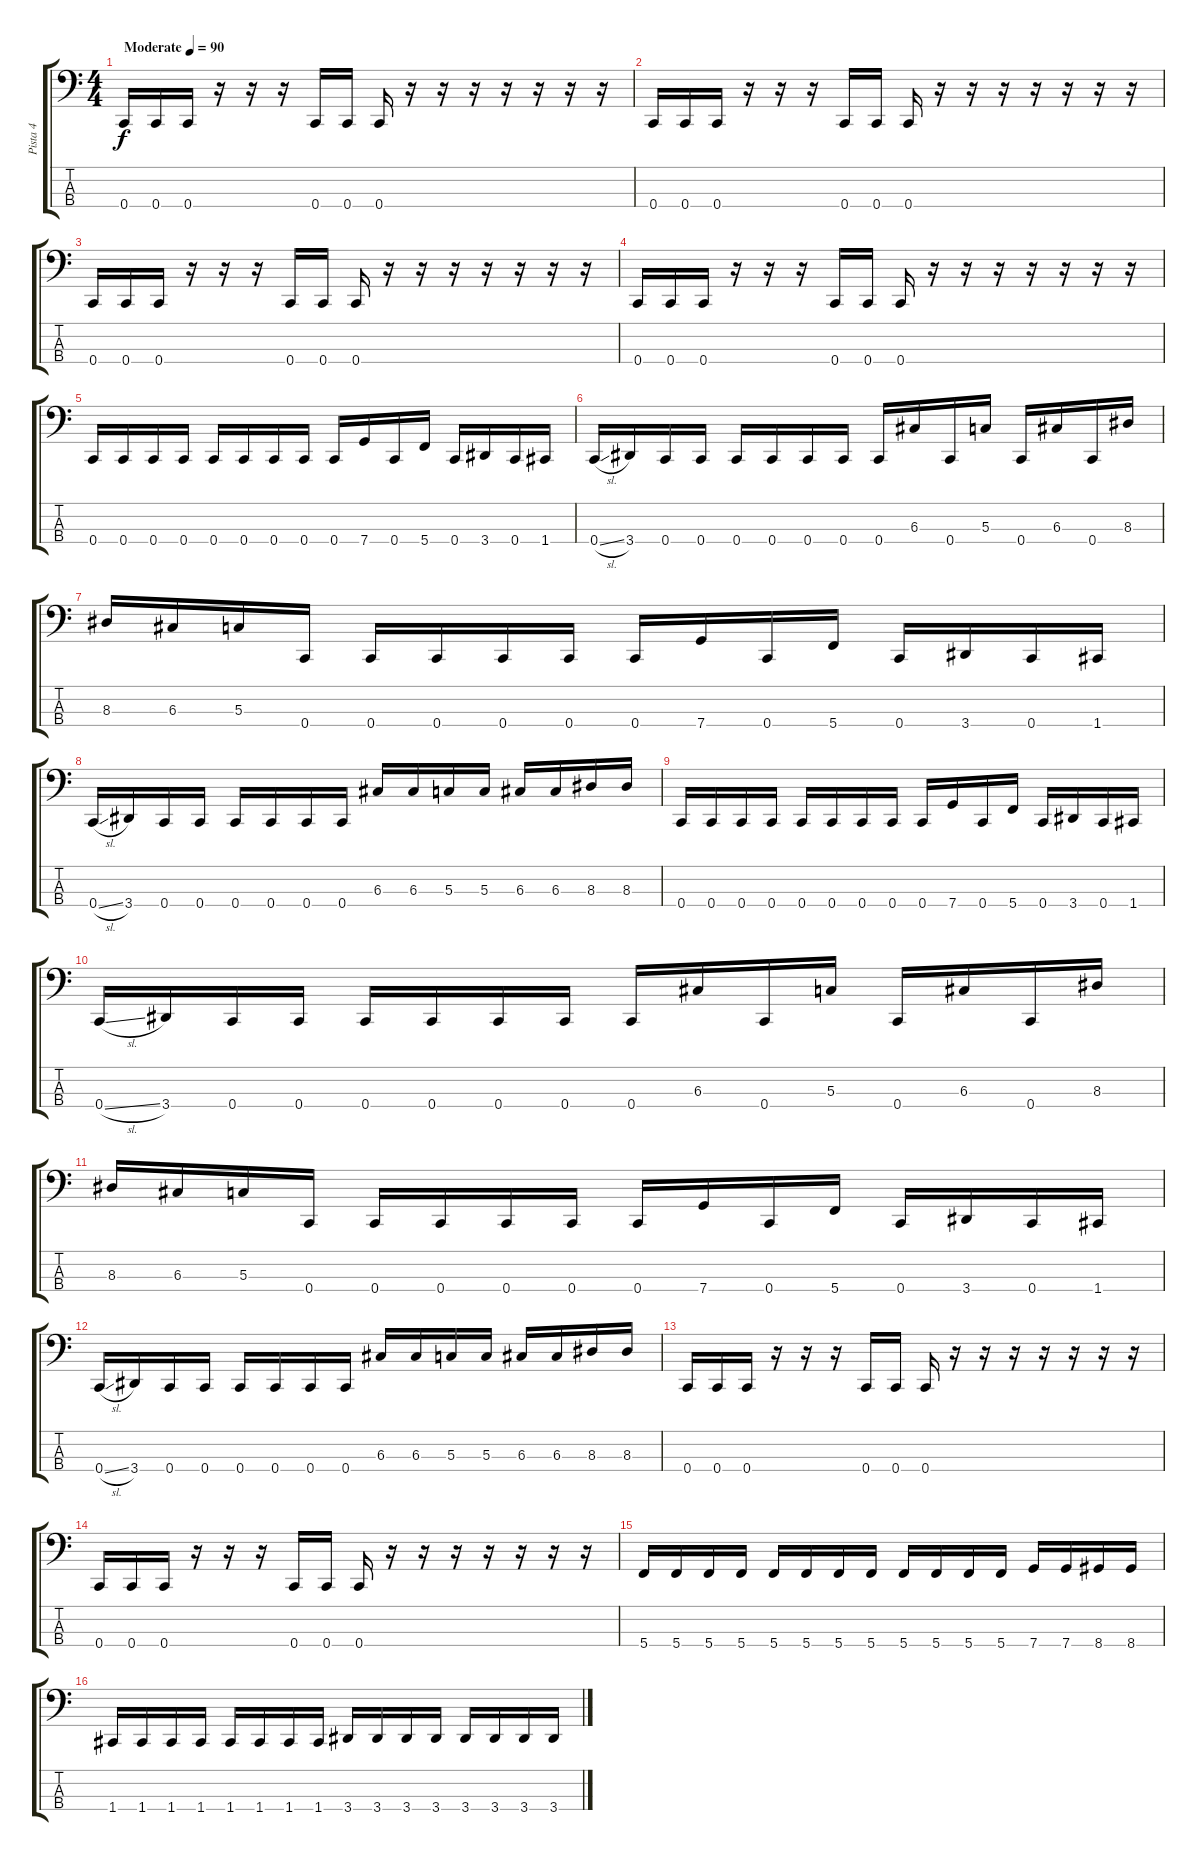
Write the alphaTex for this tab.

\track ("Pista 4" "Pista 4") {instrument electricbasspick}
\staff {score tabs}
\tuning (G2 D2 G1 C1) {hide}
\ts (4 4)
\tempo (90 "Moderate")
\clef f4
\ks c
0.4.16{dy f instrument electricbasspick} 0.4.16 0.4.16 r.16 r.16 r.16 0.4.16 0.4.16 0.4.16 r.16 r.16 r.16 r.16 r.16 r.16 r.16 |
0.4.16 0.4.16 0.4.16 r.16 r.16 r.16 0.4.16 0.4.16 0.4.16 r.16 r.16 r.16 r.16 r.16 r.16 r.16 |
0.4.16 0.4.16 0.4.16 r.16 r.16 r.16 0.4.16 0.4.16 0.4.16 r.16 r.16 r.16 r.16 r.16 r.16 r.16 |
0.4.16 0.4.16 0.4.16 r.16 r.16 r.16 0.4.16 0.4.16 0.4.16 r.16 r.16 r.16 r.16 r.16 r.16 r.16 |
0.4.16 0.4.16 0.4.16 0.4.16 0.4.16 0.4.16 0.4.16 0.4.16 0.4.16 7.4.16 0.4.16 5.4.16 0.4.16 3.4.16 0.4.16 1.4.16 |
0.4{sl}.16 3.4.16 0.4.16 0.4.16 0.4.16 0.4.16 0.4.16 0.4.16 0.4.16 6.3.16 0.4.16 5.3.16 0.4.16 6.3.16 0.4.16 8.3.16 |
8.3.16 6.3.16 5.3.16 0.4.16 0.4.16 0.4.16 0.4.16 0.4.16 0.4.16 7.4.16 0.4.16 5.4.16 0.4.16 3.4.16 0.4.16 1.4.16 |
0.4{sl}.16 3.4.16 0.4.16 0.4.16 0.4.16 0.4.16 0.4.16 0.4.16 6.3.16 6.3.16 5.3.16 5.3.16 6.3.16 6.3.16 8.3.16 8.3.16 |
0.4.16 0.4.16 0.4.16 0.4.16 0.4.16 0.4.16 0.4.16 0.4.16 0.4.16 7.4.16 0.4.16 5.4.16 0.4.16 3.4.16 0.4.16 1.4.16 |
0.4{sl}.16 3.4.16 0.4.16 0.4.16 0.4.16 0.4.16 0.4.16 0.4.16 0.4.16 6.3.16 0.4.16 5.3.16 0.4.16 6.3.16 0.4.16 8.3.16 |
8.3.16 6.3.16 5.3.16 0.4.16 0.4.16 0.4.16 0.4.16 0.4.16 0.4.16 7.4.16 0.4.16 5.4.16 0.4.16 3.4.16 0.4.16 1.4.16 |
0.4{sl}.16 3.4.16 0.4.16 0.4.16 0.4.16 0.4.16 0.4.16 0.4.16 6.3.16 6.3.16 5.3.16 5.3.16 6.3.16 6.3.16 8.3.16 8.3.16 |
0.4.16 0.4.16 0.4.16 r.16 r.16 r.16 0.4.16 0.4.16 0.4.16 r.16 r.16 r.16 r.16 r.16 r.16 r.16 |
0.4.16 0.4.16 0.4.16 r.16 r.16 r.16 0.4.16 0.4.16 0.4.16 r.16 r.16 r.16 r.16 r.16 r.16 r.16 |
5.4.16 5.4.16 5.4.16 5.4.16 5.4.16 5.4.16 5.4.16 5.4.16 5.4.16 5.4.16 5.4.16 5.4.16 7.4.16 7.4.16 8.4.16 8.4.16 |
1.4.16 1.4.16 1.4.16 1.4.16 1.4.16 1.4.16 1.4.16 1.4.16 3.4.16 3.4.16 3.4.16 3.4.16 3.4.16 3.4.16 3.4.16 3.4.16
